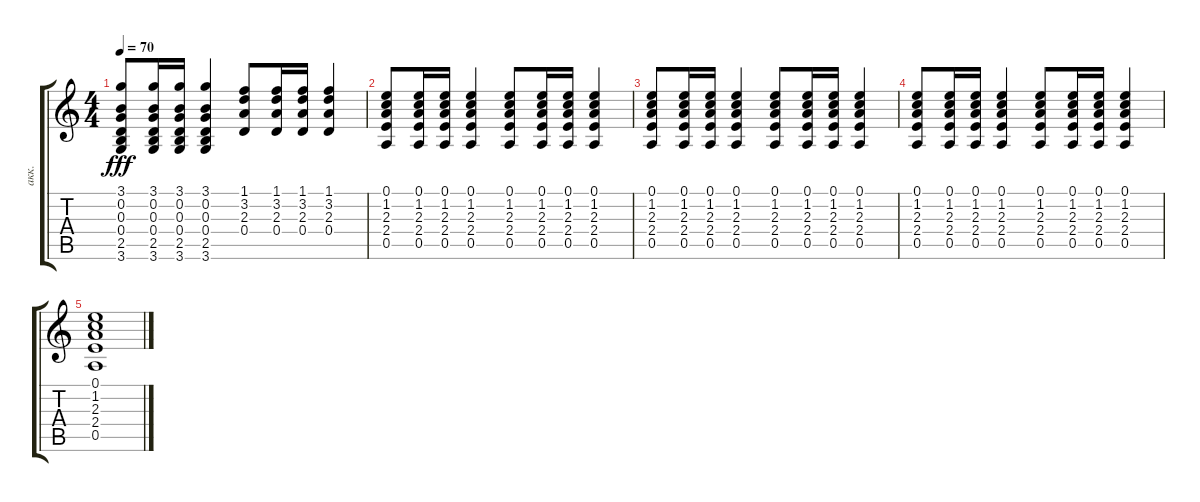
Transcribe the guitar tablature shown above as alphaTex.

\track ("акк." "акк.") {instrument acousticguitarsteel}
\staff {score tabs}
\tuning (E4 B3 G3 D3 A2 E2) {hide}
\ts (4 4)
\tempo 70
\clef g2
\ks c
(3.1 0.2 0.3 0.4 2.5 3.6).8{dy fff} (3.1 0.2 0.3 0.4 2.5 3.6).16 (3.1 0.2 0.3 0.4 2.5 3.6).16 (3.1 0.2 0.3 0.4 2.5 3.6).4 (1.1 3.2 2.3 0.4).8 (1.1 3.2 2.3 0.4).16 (1.1 3.2 2.3 0.4).16 (1.1 3.2 2.3 0.4).4 |
(0.1 1.2 2.3 2.4 0.5).8 (0.1 1.2 2.3 2.4 0.5).16 (0.1 1.2 2.3 2.4 0.5).16 (0.1 1.2 2.3 2.4 0.5).4 (0.1 1.2 2.3 2.4 0.5).8 (0.1 1.2 2.3 2.4 0.5).16 (0.1 1.2 2.3 2.4 0.5).16 (0.1 1.2 2.3 2.4 0.5).4 |
(0.1 1.2 2.3 2.4 0.5).8 (0.1 1.2 2.3 2.4 0.5).16 (0.1 1.2 2.3 2.4 0.5).16 (0.1 1.2 2.3 2.4 0.5).4 (0.1 1.2 2.3 2.4 0.5).8 (0.1 1.2 2.3 2.4 0.5).16 (0.1 1.2 2.3 2.4 0.5).16 (0.1 1.2 2.3 2.4 0.5).4 |
(0.1 1.2 2.3 2.4 0.5).8 (0.1 1.2 2.3 2.4 0.5).16 (0.1 1.2 2.3 2.4 0.5).16 (0.1 1.2 2.3 2.4 0.5).4 (0.1 1.2 2.3 2.4 0.5).8 (0.1 1.2 2.3 2.4 0.5).16 (0.1 1.2 2.3 2.4 0.5).16 (0.1 1.2 2.3 2.4 0.5).4 |
(0.1 1.2 2.3 2.4 0.5).1
